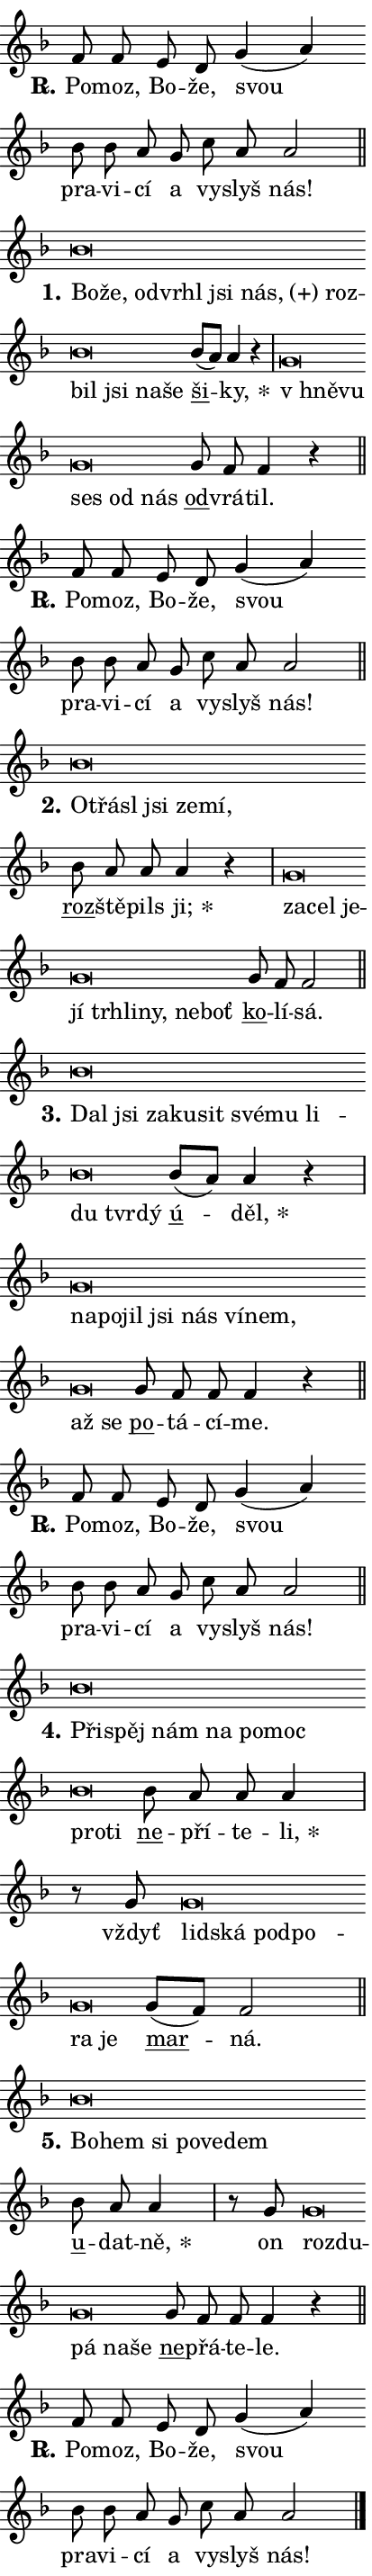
\version "2.24.0"
\header { tagline = "" }
\paper {
  indent = 0\cm
  top-margin = 0\cm
  right-margin = 0.13\cm % to fit lyric hyphens
  bottom-margin = 0\cm
  left-margin = 0\cm
  paper-width = 7\cm
  page-breaking = #ly:one-page-breaking
  system-system-spacing.basic-distance = #11
  score-system-spacing.basic-distance = #11
  ragged-last = ##f
}


%% Author: Thomas Morley
%% https://lists.gnu.org/archive/html/lilypond-user/2020-05/msg00002.html
#(define (line-position grob)
"Returns position of @var[grob} in current system:
   @code{'start}, if at first time-step
   @code{'end}, if at last time-step
   @code{'middle} otherwise
"
  (let* ((col (ly:item-get-column grob))
         (ln (ly:grob-object col 'left-neighbor))
         (rn (ly:grob-object col 'right-neighbor))
         (col-to-check-left (if (ly:grob? ln) ln col))
         (col-to-check-right (if (ly:grob? rn) rn col))
         (break-dir-left
           (and
             (ly:grob-property col-to-check-left 'non-musical #f)
             (ly:item-break-dir col-to-check-left)))
         (break-dir-right
           (and
             (ly:grob-property col-to-check-right 'non-musical #f)
             (ly:item-break-dir col-to-check-right))))
        (cond ((eqv? 1 break-dir-left) 'start)
              ((eqv? -1 break-dir-right) 'end)
              (else 'middle))))

#(define (tranparent-at-line-position vctor)
  (lambda (grob)
  "Relying on @code{line-position} select the relevant enry from @var{vctor}.
Used to determine transparency,"
    (case (line-position grob)
      ((end) (not (vector-ref vctor 0)))
      ((middle) (not (vector-ref vctor 1)))
      ((start) (not (vector-ref vctor 2))))))

noteHeadBreakVisibility =
#(define-music-function (break-visibility)(vector?)
"Makes @code{NoteHead}s transparent relying on @var{break-visibility}"
#{
  \override NoteHead.transparent =
    #(tranparent-at-line-position break-visibility)
#})

#(define delete-ledgers-for-transparent-note-heads
  (lambda (grob)
    "Reads whether a @code{NoteHead} is transparent.
If so this @code{NoteHead} is removed from @code{'note-heads} from
@var{grob}, which is supposed to be @code{LedgerLineSpanner}.
As a result ledgers are not printed for this @code{NoteHead}"
    (let* ((nhds-array (ly:grob-object grob 'note-heads))
           (nhds-list
             (if (ly:grob-array? nhds-array)
                 (ly:grob-array->list nhds-array)
                 '()))
           ;; Relies on the transparent-property being done before
           ;; Staff.LedgerLineSpanner.after-line-breaking is executed.
           ;; This is fragile ...
           (to-keep
             (remove
               (lambda (nhd)
                 (ly:grob-property nhd 'transparent #f))
               nhds-list)))
      ;; TODO find a better method to iterate over grob-arrays, similiar
      ;; to filter/remove etc for lists
      ;; For now rebuilt from scratch
      (set! (ly:grob-object grob 'note-heads)  '())
      (for-each
        (lambda (nhd)
          (ly:pointer-group-interface::add-grob grob 'note-heads nhd))
        to-keep))))

squashNotes = {
  \override NoteHead.X-extent = #'(-0.2 . 0.2)
  \override NoteHead.Y-extent = #'(-0.75 . 0)
  \override NoteHead.stencil =
    #(lambda (grob)
       (let ((pos (ly:grob-property grob 'staff-position)))
         (begin
           (if (< pos -7) (display "ERROR: Lower brevis then expected\n") (display "OK: Expected brevis position\n"))
           (if (<= pos -6) ly:text-interface::print ly:note-head::print))))
}
unSquashNotes = {
  \revert NoteHead.X-extent
  \revert NoteHead.Y-extent
  \revert NoteHead.stencil
}

hideNotes = \noteHeadBreakVisibility #begin-of-line-visible
unHideNotes = \noteHeadBreakVisibility #all-visible

% work-around for resetting accidentals
% https://lilypond.org/doc/v2.23/Documentation/notation/displaying-rhythms#unmetered-music
cadenzaMeasure = {
  \cadenzaOff
  \partial 1024 s1024
  \cadenzaOn
}

#(define-markup-command (accent layout props text) (markup?)
  "Underline accented syllable"
  (interpret-markup layout props
    #{\markup \override #'(offset . 4.3) \underline { #text }#}))

responsum = \markup \concat {
  "R" \hspace #-1.05 \path #0.1 #'((moveto 0 0.07) (lineto 0.9 0.8)) \hspace #0.05 "."
}

spaceSize = #0.6828661417322834 % exact space size for TeX Gyre Schola

\layout {
  \context {
    \Staff
    \remove "Time_signature_engraver"
    \override LedgerLineSpanner.after-line-breaking = #delete-ledgers-for-transparent-note-heads
  }
  \context {
    \Lyrics {
      \override LyricSpace.minimum-distance = \spaceSize
      \override LyricText.font-name = #"TeX Gyre Schola"
      \override LyricText.font-size = 1
      \override StanzaNumber.font-name = #"TeX Gyre Schola Bold"
      \override StanzaNumber.font-size = 1
    }
  }
  \context {
    \Score 
    \override NoteHead.text =
      #(lambda (grob) 
        (let ((pos (ly:grob-property grob 'staff-position)))
          #{\markup {
            \combine
              \halign #-0.55 \raise #(if (= pos -6) 0 0.5) \override #'(thickness . 2) \draw-line #'(3.2 . 0)
              \musicglyph "noteheads.sM1"
          }#}))
  }
}

% magnetic-lyrics.ily
%
%   written by
%     Jean Abou Samra <jean@abou-samra.fr>
%     Werner Lemberg <wl@gnu.org>
%
%   adapted by
%     Jiri Hon <jiri.hon@gmail.com>
%
% Version 2022-Apr-15

% https://www.mail-archive.com/lilypond-user@gnu.org/msg149350.html

#(define (Left_hyphen_pointer_engraver context)
   "Collect syllable-hyphen-syllable occurrences in lyrics and store
them in properties.  This engraver only looks to the left.  For
example, if the lyrics input is @code{foo -- bar}, it does the
following.

@itemize @bullet
@item
Set the @code{text} property of the @code{LyricHyphen} grob between
@q{foo} and @q{bar} to @code{foo}.

@item
Set the @code{left-hyphen} property of the @code{LyricText} grob with
text @q{foo} to the @code{LyricHyphen} grob between @q{foo} and
@q{bar}.
@end itemize

Use this auxiliary engraver in combination with the
@code{lyric-@/text::@/apply-@/magnetic-@/offset!} hook."
   (let ((hyphen #f)
         (text #f))
     (make-engraver
      (acknowledgers
       ((lyric-syllable-interface engraver grob source-engraver)
        (set! text grob)))
      (end-acknowledgers
       ((lyric-hyphen-interface engraver grob source-engraver)
        ;(when (not (grob::has-interface grob 'lyric-space-interface))
          (set! hyphen grob)));)
      ((stop-translation-timestep engraver)
       (when (and text hyphen)
         (ly:grob-set-object! text 'left-hyphen hyphen))
       (set! text #f)
       (set! hyphen #f)))))

#(define (lyric-text::apply-magnetic-offset! grob)
   "If the space between two syllables is less than the value in
property @code{LyricText@/.details@/.squash-threshold}, move the right
syllable to the left so that it gets concatenated with the left
syllable.

Use this function as a hook for
@code{LyricText@/.after-@/line-@/breaking} if the
@code{Left_@/hyphen_@/pointer_@/engraver} is active."
   (let ((hyphen (ly:grob-object grob 'left-hyphen #f)))
     (when hyphen
       (let ((left-text (ly:spanner-bound hyphen LEFT)))
         (when (grob::has-interface left-text 'lyric-syllable-interface)
           (let* ((common (ly:grob-common-refpoint grob left-text X))
                  (this-x-ext (ly:grob-extent grob common X))
                  (left-x-ext
                   (begin
                     ;; Trigger magnetism for left-text.
                     (ly:grob-property left-text 'after-line-breaking)
                     (ly:grob-extent left-text common X)))
                  ;; `delta` is the gap width between two syllables.
                  (delta (- (interval-start this-x-ext)
                            (interval-end left-x-ext)))
                  (details (ly:grob-property grob 'details))
                  (threshold (assoc-get 'squash-threshold details 0.2)))
             (when (< delta threshold)
               (let* (;; We have to manipulate the input text so that
                      ;; ligatures crossing syllable boundaries are not
                      ;; disabled.  For languages based on the Latin
                      ;; script this is essentially a beautification.
                      ;; However, for non-Western scripts it can be a
                      ;; necessity.
                      (lt (ly:grob-property left-text 'text))
                      (rt (ly:grob-property grob 'text))
                      (is-space (grob::has-interface hyphen 'lyric-space-interface))
                      (space (if is-space " " ""))
                      (extra-delta (if is-space spaceSize 0))
                      ;; Append new syllable.
                      (ltrt-space (if (and (string? lt) (string? rt))
                                (string-append lt space rt)
                                (make-concat-markup (list lt space rt))))
                      ;; Right-align `ltrt` to the right side.
                      (ltrt-space-markup (grob-interpret-markup
                               grob
                               (make-translate-markup
                                (cons (interval-length this-x-ext) 0)
                                (make-right-align-markup ltrt-space)))))
                 (begin
                   ;; Don't print `left-text`.
                   (ly:grob-set-property! left-text 'stencil #f)
                   ;; Set text and stencil (which holds all collected
                   ;; syllables so far) and shift it to the left.
                   (ly:grob-set-property! grob 'text ltrt-space)
                   (ly:grob-set-property! grob 'stencil ltrt-space-markup)
                   (ly:grob-translate-axis! grob (- (- delta extra-delta)) X))))))))))


#(define (lyric-hyphen::displace-bounds-first grob)
   ;; Make very sure this callback isn't triggered too early.
   (let ((left (ly:spanner-bound grob LEFT))
         (right (ly:spanner-bound grob RIGHT)))
     (ly:grob-property left 'after-line-breaking)
     (ly:grob-property right 'after-line-breaking)
     (ly:lyric-hyphen::print grob)))

squashThreshold = #0.4

\layout {
  \context {
    \Lyrics
    \consists #Left_hyphen_pointer_engraver
    \override LyricText.after-line-breaking =
      #lyric-text::apply-magnetic-offset!
    \override LyricHyphen.stencil = #lyric-hyphen::displace-bounds-first
    \override LyricText.details.squash-threshold = \squashThreshold
    \override LyricHyphen.minimum-distance = 0
    \override LyricHyphen.minimum-length = \squashThreshold
  }
}

squashText = \override LyricText.details.squash-threshold = 9999
unSquashText = \override LyricText.details.squash-threshold = \squashThreshold

leftText = \override LyricText.self-alignment-X = #LEFT
unLeftText = \revert LyricText.self-alignment-X

starOffset = #(lambda (grob) 
                (let ((x_offset (ly:self-alignment-interface::aligned-on-x-parent grob)))
                  (if (= x_offset 0) 0 (+ x_offset 1.2))))

star = #(define-music-function (syllable)(string?)
"Append star separator at the end of a syllable"
#{
  \once \override LyricText.X-offset = #starOffset
  \lyricmode { \markup {
    #syllable
    \override #'((font-name . "TeX Gyre Schola Bold")) \hspace #0.2 \lower #0.65 \larger "*"
  } }
#})

starAccent = #(define-music-function (syllable)(string?)
"Append star separator at the end of a syllable and make accent"
#{
  \once \override LyricText.X-offset = #starOffset
  \lyricmode { \markup {
    \accent #syllable
    \override #'((font-name . "TeX Gyre Schola Bold")) \hspace #0.2 \lower #0.65 \larger "*"
  } }
#})

breath = #(define-music-function (syllable)(string?)
"Append breathing indicator at the end of a syllable"
#{
  \lyricmode { \markup { #syllable "+" } }
#})

optionalBreath = #(define-music-function (syllable)(string?)
"Append optional breathing indicator at the end of a syllable"
#{
  \lyricmode { \markup { #syllable "(+)" } }
#})


\score {
    <<
        \new Voice = "melody" { \cadenzaOn \key f \major \relative { f'8 f e d g4( a) \bar "" bes8 bes a g \bar "" c a a2 \cadenzaMeasure \bar "||" \break } }
        \new Lyrics \lyricsto "melody" { \lyricmode { \set stanza = \responsum
Po -- moz, Bo -- že, svou pra -- vi -- cí a vy -- slyš nás! } }
    >>
    \layout {}
}

\score {
    <<
        \new Voice = "melody" { \cadenzaOn \key f \major \relative { \squashNotes bes'\breve*1/16 \hideNotes \breve*1/16 \bar "" \breve*1/16 \bar "" \breve*1/16 \bar "" \breve*1/16 \bar "" \breve*1/16 \bar "" \breve*1/16 \bar "" \breve*1/16 \bar "" \breve*1/16 \bar "" \breve*1/16 \bar "" \breve*1/16 \breve*1/16 \bar "" \unHideNotes \unSquashNotes \bar "" bes8[( a)] a4 r \cadenzaMeasure \bar "|" \squashNotes g\breve*1/16 \hideNotes \breve*1/16 \bar "" \breve*1/16 \bar "" \breve*1/16 \breve*1/16 \bar "" \unHideNotes \unSquashNotes \bar "" g8 f f4 r \cadenzaMeasure \bar "||" \break } }
        \new Lyrics \lyricsto "melody" { \lyricmode { \set stanza = "1."
\leftText Bo -- \squashText že, od -- vr -- hl jsi \optionalBreath nás, roz -- bil jsi na -- še \unLeftText \unSquashText \markup \accent ši -- \star ky, \leftText "v hně" -- \squashText vu ses od nás \unLeftText \unSquashText \markup \accent od -- vrá -- til. } }
    >>
    \layout {}
}

\score {
    <<
        \new Voice = "melody" { \cadenzaOn \key f \major \relative { f'8 f e d g4( a) \bar "" bes8 bes a g \bar "" c a a2 \cadenzaMeasure \bar "||" \break } }
        \new Lyrics \lyricsto "melody" { \lyricmode { \set stanza = \responsum
Po -- moz, Bo -- že, svou pra -- vi -- cí a vy -- slyš nás! } }
    >>
    \layout {}
}

\score {
    <<
        \new Voice = "melody" { \cadenzaOn \key f \major \relative { \squashNotes bes'\breve*1/16 \hideNotes \breve*1/16 \bar "" \breve*1/16 \bar "" \breve*1/16 \breve*1/16 \bar "" \unHideNotes \unSquashNotes \bar "" bes8 a a a4 r \cadenzaMeasure \bar "|" \squashNotes g\breve*1/16 \hideNotes \breve*1/16 \bar "" \breve*1/16 \bar "" \breve*1/16 \bar "" \breve*1/16 \bar "" \breve*1/16 \bar "" \breve*1/16 \bar "" \breve*1/16 \breve*1/16 \bar "" \unHideNotes \unSquashNotes \bar "" g8 f f2 \cadenzaMeasure \bar "||" \break } }
        \new Lyrics \lyricsto "melody" { \lyricmode { \set stanza = "2."
\leftText Otřá -- \squashText sl jsi ze -- mí, \unLeftText \unSquashText \markup \accent roz -- ště -- pils \star ji; \leftText za -- \squashText cel je -- jí trh -- li -- ny, ne -- boť \unLeftText \unSquashText \markup \accent ko -- lí -- sá. } }
    >>
    \layout {}
}

\score {
    <<
        \new Voice = "melody" { \cadenzaOn \key f \major \relative { \squashNotes bes'\breve*1/16 \hideNotes \breve*1/16 \bar "" \breve*1/16 \bar "" \breve*1/16 \bar "" \breve*1/16 \bar "" \breve*1/16 \bar "" \breve*1/16 \bar "" \breve*1/16 \bar "" \breve*1/16 \bar "" \breve*1/16 \breve*1/16 \bar "" \unHideNotes \unSquashNotes \bar "" bes8[( a)] a4 r \cadenzaMeasure \bar "|" \squashNotes g\breve*1/16 \hideNotes \breve*1/16 \bar "" \breve*1/16 \bar "" \breve*1/16 \bar "" \breve*1/16 \bar "" \breve*1/16 \bar "" \breve*1/16 \bar "" \breve*1/16 \breve*1/16 \bar "" \unHideNotes \unSquashNotes \bar "" g8 f f f4 r \cadenzaMeasure \bar "||" \break } }
        \new Lyrics \lyricsto "melody" { \lyricmode { \set stanza = "3."
\leftText Dal \squashText jsi za -- ku -- sit své -- mu li -- du tvr -- dý \unLeftText \unSquashText \markup \accent ú -- \star děl, \leftText na -- \squashText po -- jil jsi nás ví -- nem, až se \unLeftText \unSquashText \markup \accent po -- tá -- cí -- me. } }
    >>
    \layout {}
}

\score {
    <<
        \new Voice = "melody" { \cadenzaOn \key f \major \relative { f'8 f e d g4( a) \bar "" bes8 bes a g \bar "" c a a2 \cadenzaMeasure \bar "||" \break } }
        \new Lyrics \lyricsto "melody" { \lyricmode { \set stanza = \responsum
Po -- moz, Bo -- že, svou pra -- vi -- cí a vy -- slyš nás! } }
    >>
    \layout {}
}

\score {
    <<
        \new Voice = "melody" { \cadenzaOn \key f \major \relative { \squashNotes bes'\breve*1/16 \hideNotes \breve*1/16 \bar "" \breve*1/16 \bar "" \breve*1/16 \bar "" \breve*1/16 \bar "" \breve*1/16 \bar "" \breve*1/16 \breve*1/16 \bar "" \unHideNotes \unSquashNotes \bar "" bes8 a a a4 \cadenzaMeasure \bar "|" r8 g8 \squashNotes g\breve*1/16 \hideNotes \breve*1/16 \bar "" \breve*1/16 \bar "" \breve*1/16 \bar "" \breve*1/16 \breve*1/16 \bar "" \unHideNotes \unSquashNotes \bar "" g8[( f)] f2 \cadenzaMeasure \bar "||" \break } }
        \new Lyrics \lyricsto "melody" { \lyricmode { \set stanza = "4."
\leftText Při -- \squashText spěj nám na po -- moc pro -- ti \unLeftText \unSquashText \markup \accent ne -- pří -- te -- \star li, vždyť \leftText lid -- \squashText ská pod -- po -- ra je \unLeftText \unSquashText \markup \accent mar -- ná. } }
    >>
    \layout {}
}

\score {
    <<
        \new Voice = "melody" { \cadenzaOn \key f \major \relative { \squashNotes bes'\breve*1/16 \hideNotes \breve*1/16 \bar "" \breve*1/16 \bar "" \breve*1/16 \bar "" \breve*1/16 \breve*1/16 \bar "" \unHideNotes \unSquashNotes \bar "" bes8 a a4 \cadenzaMeasure \bar "|" r8 g8 \squashNotes g\breve*1/16 \hideNotes \breve*1/16 \bar "" \breve*1/16 \bar "" \breve*1/16 \breve*1/16 \bar "" \unHideNotes \unSquashNotes \bar "" g8 f f f4 r \cadenzaMeasure \bar "||" \break } }
        \new Lyrics \lyricsto "melody" { \lyricmode { \set stanza = "5."
\leftText Bo -- \squashText hem si po -- ve -- dem \unLeftText \unSquashText \markup \accent u -- dat -- \star ně, on \leftText roz -- \squashText du -- pá na -- še \unLeftText \unSquashText \markup \accent ne -- přá -- te -- le. } }
    >>
    \layout {}
}

\score {
    <<
        \new Voice = "melody" { \cadenzaOn \key f \major \relative { f'8 f e d g4( a) \bar "" bes8 bes a g \bar "" c a a2 \cadenzaMeasure \bar "||" \break } \bar "|." }
        \new Lyrics \lyricsto "melody" { \lyricmode { \set stanza = \responsum
Po -- moz, Bo -- že, svou pra -- vi -- cí a vy -- slyš nás! } }
    >>
    \layout {}
}
